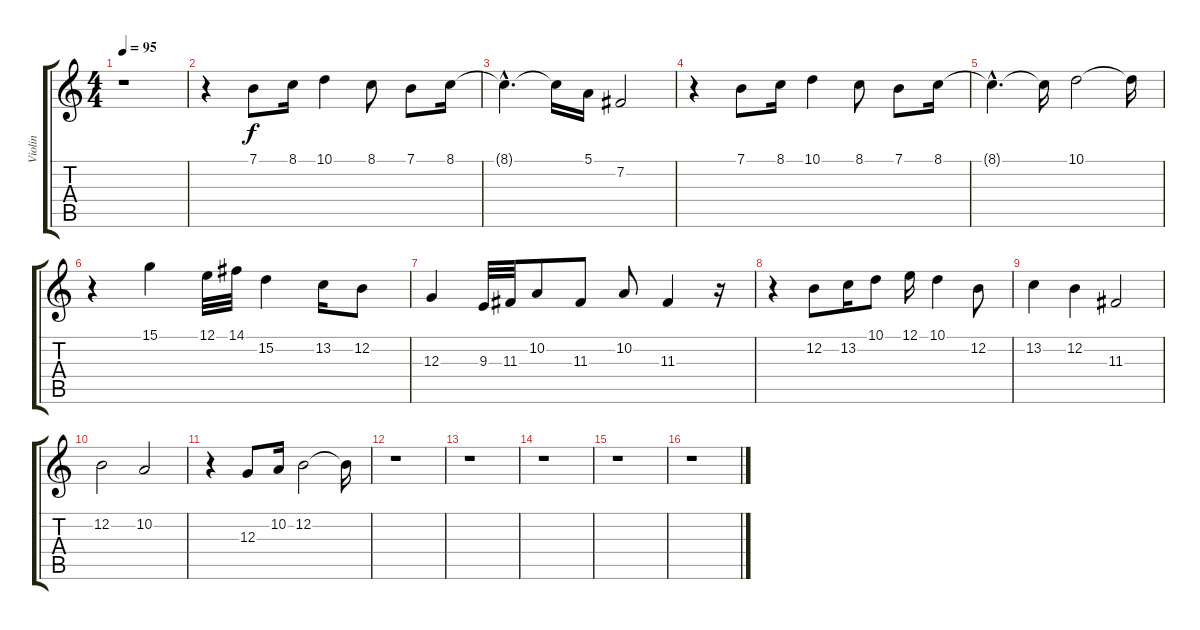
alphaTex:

\track ("Violin" "Violin") {instrument stringensemble1}
\staff {score tabs}
\tuning (E4 B3 G3 D3 A2 E2) {hide}
\ts (4 4)
\tempo 95
\clef g2
\ks c
r.1{dy f} |
r.4 7.1.8 8.1.16 10.1.4 8.1.8 7.1.8 8.1.16 |
8.1{hac t}.4{d} 8.1{t}.16 5.1.16 7.2.2 |
r.4 7.1.8 8.1.16 10.1.4 8.1.8 7.1.8 8.1.16 |
8.1{hac t}.4{d} 8.1{t}.16 10.1.2 10.1{t}.16 |
r.4 15.1.4 12.1.32 14.1.32 15.2.4 13.2.16 12.2.8 |
12.3.4 9.3.32 11.3.32 10.2.8 11.3.8 10.2.8 11.3.4 r.16 |
r.4 12.2.8 13.2.16 10.1.8 12.1.16 10.1.4 12.2.8 |
13.2.4 12.2.4 11.3.2 |
12.2.2 10.2.2 |
r.4 12.3.8 10.2.16 12.2.2 12.2{t}.16 |
r.1 |
r.1 |
r.1 |
r.1 |
r.1
